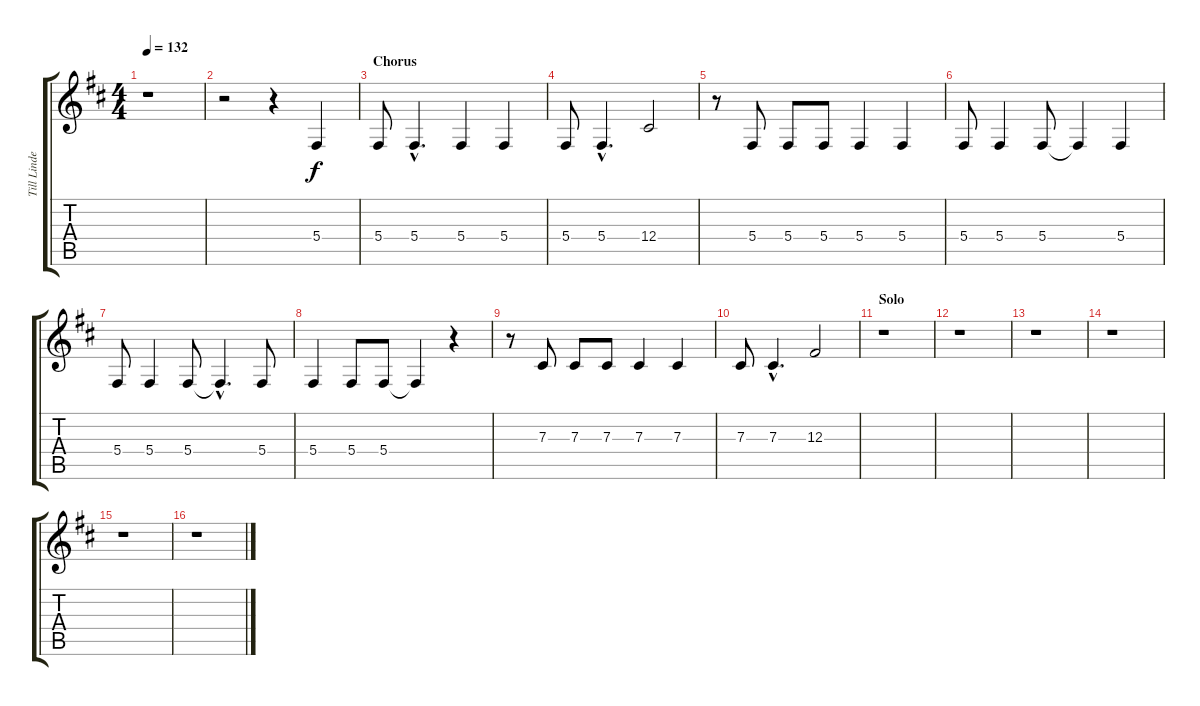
\track ("Till Lindemann - Lyrics" "Till Linde") {instrument oboe}
\staff {score tabs}
\tuning (Eb4 Bb3 Gb3 Db3 Ab2 Eb2) {hide}
\ts (4 4)
\tempo 132
\clef g2
\ks d
r.1{dy f} |
r.2 r.4 5.4.4 |
\section ("" "Chorus")
5.4.8 5.4{hac}.4{d} 5.4.4 5.4.4 |
5.4.8 5.4{hac}.4{d} 12.4.2 |
r.8 5.4.8 5.4.8 5.4.8 5.4.4 5.4.4 |
5.4.8 5.4.4 5.4.8 5.4{t}.4 5.4.4 |
5.4.8 5.4.4 5.4.8 5.4{hac t}.4{d} 5.4.8 |
5.4.4 5.4.8 5.4.8 5.4{t}.4 r.4 |
r.8 7.3.8 7.3.8 7.3.8 7.3.4 7.3.4 |
7.3.8 7.3{hac}.4{d} 12.3.2 |
\section ("" "Solo")
r.1 |
r.1 |
r.1 |
r.1 |
r.1 |
r.1
